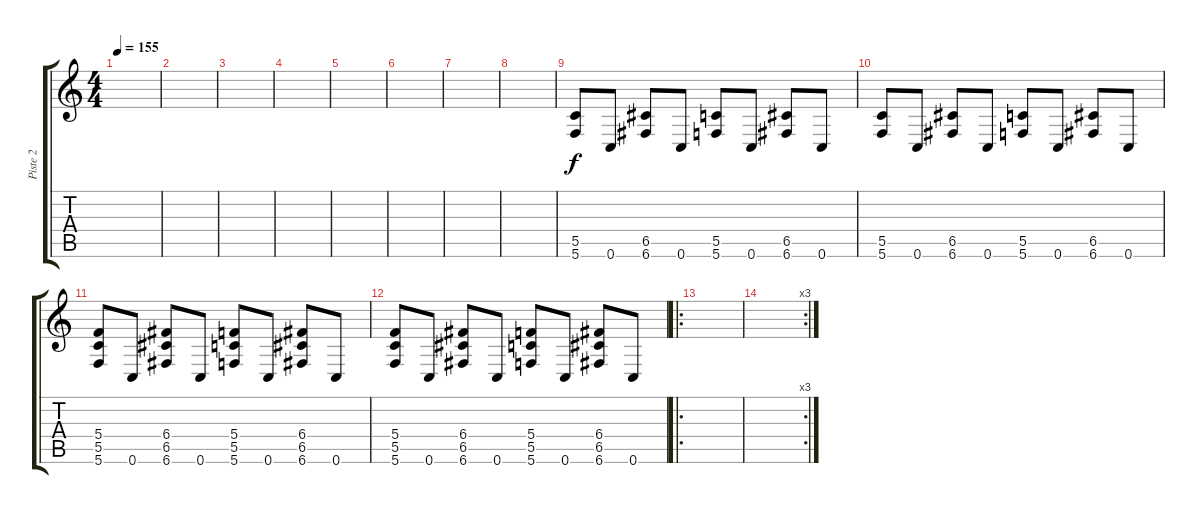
\track ("Piste 2" "Piste 2") {instrument distortionguitar}
\staff {score tabs}
\tuning (D4 A3 F3 C3 G2 C2) {hide}
\ts (4 4)
\tempo 155
\clef g2
\ks c
|
|
|
|
|
|
|
|
(5.5 5.6).8 0.6.8 (6.5 6.6).8 0.6.8 (5.5 5.6).8 0.6.8 (6.5 6.6).8 0.6.8 |
(5.5 5.6).8 0.6.8 (6.5 6.6).8 0.6.8 (5.5 5.6).8 0.6.8 (6.5 6.6).8 0.6.8 |
(5.4 5.5 5.6).8 0.6.8 (6.4 6.5 6.6).8 0.6.8 (5.4 5.5 5.6).8 0.6.8 (6.4 6.5 6.6).8 0.6.8 |
(5.4 5.5 5.6).8 0.6.8 (6.4 6.5 6.6).8 0.6.8 (5.4 5.5 5.6).8 0.6.8 (6.4 6.5 6.6).8 0.6.8 |
\ro
|
\rc 3
